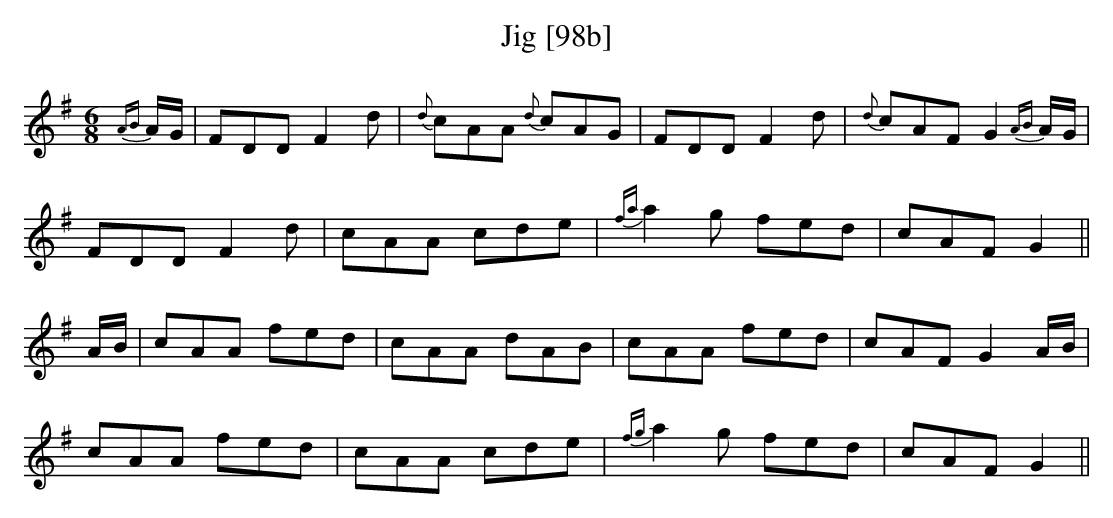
X:1
T:Jig [98b]
M:6/8
L:1/8
K: G
{AB}A/G/|FDD F2d|{d}cAA {d}cAG|FDD F2d|{d}cAF G2 {AB}A/G/|
FDD F2d|cAA cde|{fa}a2g fed|cAF G2||
A/B/|cAA fed|cAA dAB|cAA fed|cAF G2 A/B/|
cAA fed|cAA cde|{fg}a2g fed|cAF G2||
